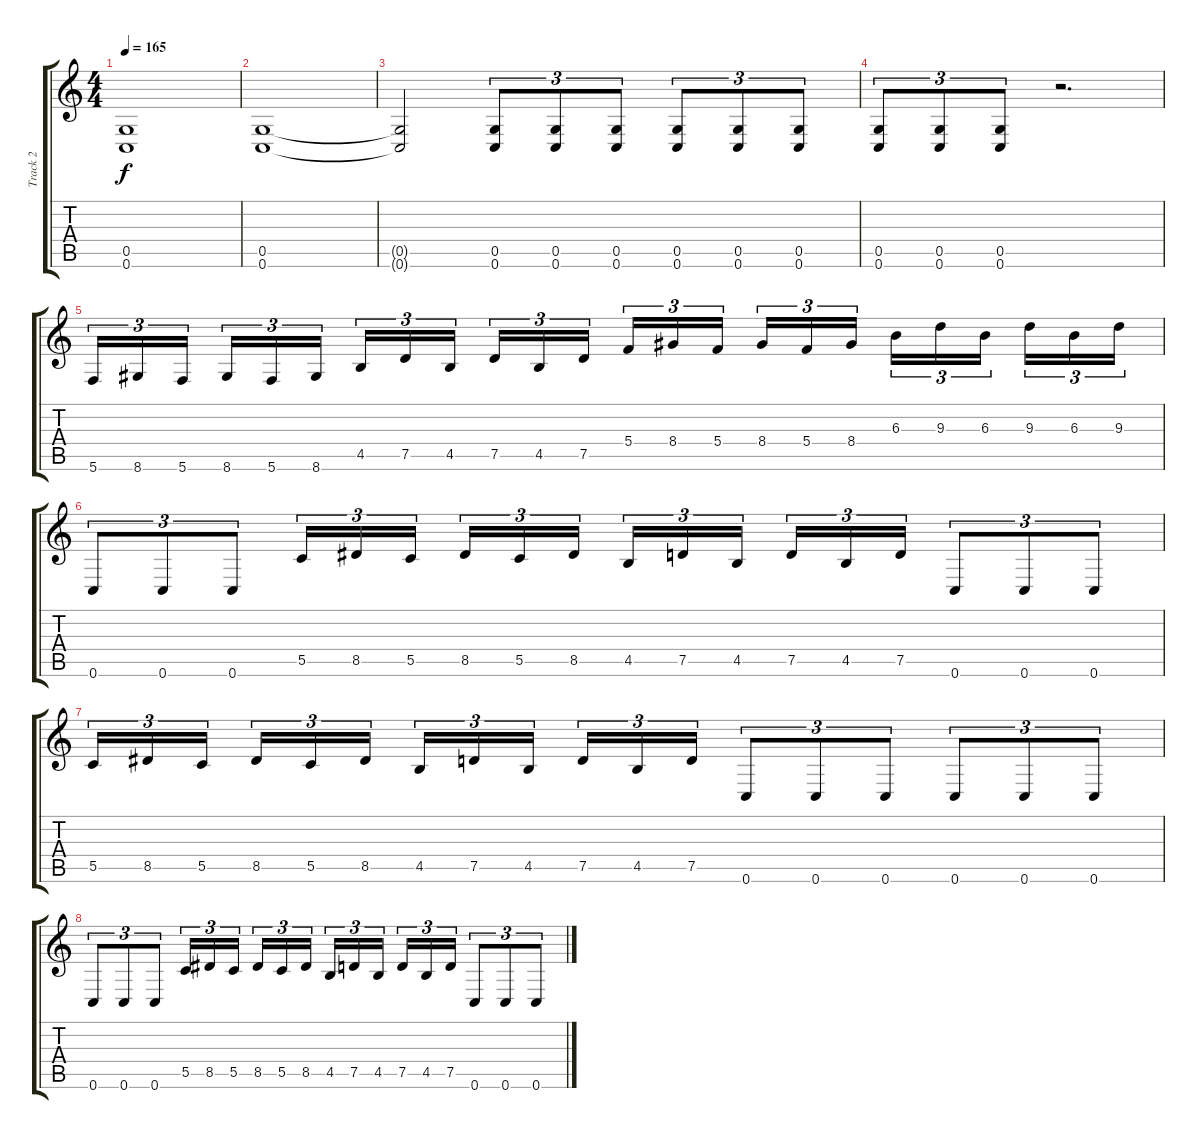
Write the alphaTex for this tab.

\track ("Track 2" "Track 2") {instrument distortionguitar}
\staff {score tabs}
\tuning (D4 A3 F3 C3 G2 C2) {hide}
\ts (4 4)
\tempo 165
\clef g2
\ks c
(0.5 0.6).1{dy f instrument distortionguitar} |
(0.5 0.6).1 |
(0.5{t} 0.6{t}).2 (0.5 0.6).8{tu (3 2)} (0.5 0.6).8{tu (3 2)} (0.5 0.6).8{tu (3 2)} (0.5 0.6).8{tu (3 2)} (0.5 0.6).8{tu (3 2)} (0.5 0.6).8{tu (3 2)} |
(0.5 0.6).8{tu (3 2)} (0.5 0.6).8{tu (3 2)} (0.5 0.6).8{tu (3 2)} r.2{d} |
5.6.16{tu (3 2)} 8.6.16{tu (3 2)} 5.6.16{tu (3 2) beam splitsecondary} 8.6.16{tu (3 2)} 5.6.16{tu (3 2)} 8.6.16{tu (3 2)} 4.5.16{tu (3 2)} 7.5.16{tu (3 2)} 4.5.16{tu (3 2) beam splitsecondary} 7.5.16{tu (3 2)} 4.5.16{tu (3 2)} 7.5.16{tu (3 2)} 5.4.16{tu (3 2)} 8.4.16{tu (3 2)} 5.4.16{tu (3 2) beam splitsecondary} 8.4.16{tu (3 2)} 5.4.16{tu (3 2)} 8.4.16{tu (3 2)} 6.3.16{tu (3 2)} 9.3.16{tu (3 2)} 6.3.16{tu (3 2) beam splitsecondary} 9.3.16{tu (3 2)} 6.3.16{tu (3 2)} 9.3.16{tu (3 2)} |
0.6.8{tu (3 2)} 0.6.8{tu (3 2)} 0.6.8{tu (3 2)} 5.5.16{tu (3 2)} 8.5.16{tu (3 2)} 5.5.16{tu (3 2) beam splitsecondary} 8.5.16{tu (3 2)} 5.5.16{tu (3 2)} 8.5.16{tu (3 2)} 4.5.16{tu (3 2)} 7.5.16{tu (3 2)} 4.5.16{tu (3 2) beam splitsecondary} 7.5.16{tu (3 2)} 4.5.16{tu (3 2)} 7.5.16{tu (3 2)} 0.6.8{tu (3 2)} 0.6.8{tu (3 2)} 0.6.8{tu (3 2)} |
5.5.16{tu (3 2)} 8.5.16{tu (3 2)} 5.5.16{tu (3 2) beam splitsecondary} 8.5.16{tu (3 2)} 5.5.16{tu (3 2)} 8.5.16{tu (3 2)} 4.5.16{tu (3 2)} 7.5.16{tu (3 2)} 4.5.16{tu (3 2) beam splitsecondary} 7.5.16{tu (3 2)} 4.5.16{tu (3 2)} 7.5.16{tu (3 2)} 0.6.8{tu (3 2)} 0.6.8{tu (3 2)} 0.6.8{tu (3 2)} 0.6.8{tu (3 2)} 0.6.8{tu (3 2)} 0.6.8{tu (3 2)} |
0.6.8{tu (3 2)} 0.6.8{tu (3 2)} 0.6.8{tu (3 2)} 5.5.16{tu (3 2)} 8.5.16{tu (3 2)} 5.5.16{tu (3 2) beam splitsecondary} 8.5.16{tu (3 2)} 5.5.16{tu (3 2)} 8.5.16{tu (3 2)} 4.5.16{tu (3 2)} 7.5.16{tu (3 2)} 4.5.16{tu (3 2) beam splitsecondary} 7.5.16{tu (3 2)} 4.5.16{tu (3 2)} 7.5.16{tu (3 2)} 0.6.8{tu (3 2)} 0.6.8{tu (3 2)} 0.6.8{tu (3 2)}
